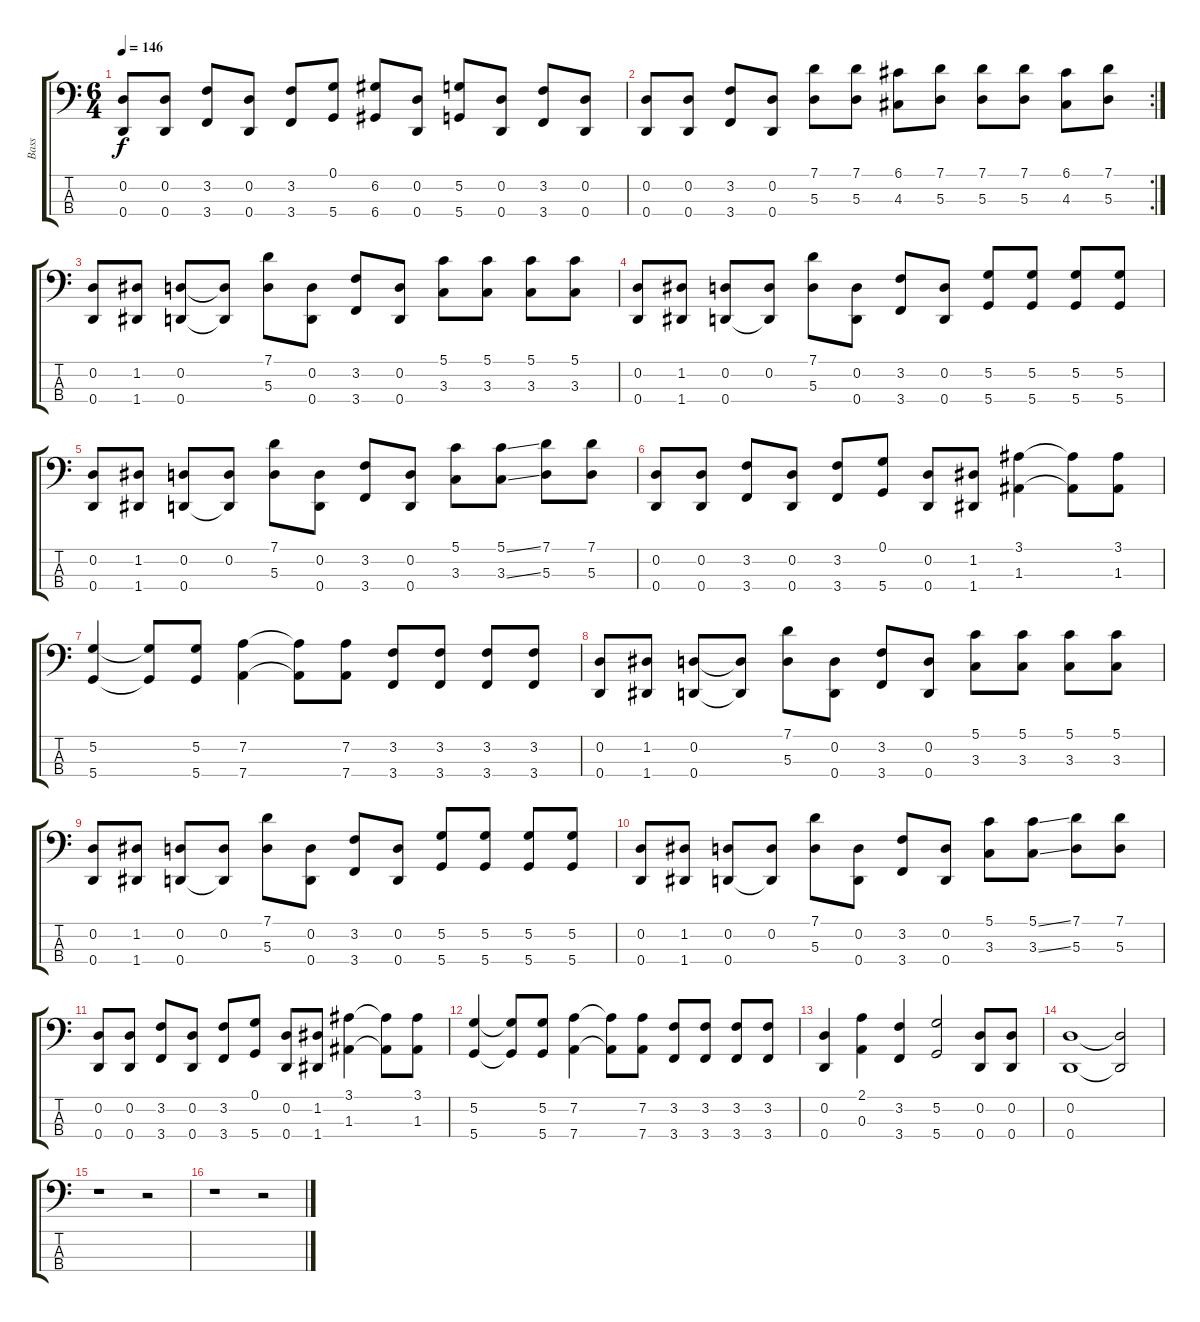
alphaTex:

\track ("Bass" "Bass") {instrument electricbasspick}
\staff {score tabs}
\tuning (G2 D2 A1 D1) {hide}
\ts (6 4)
\tempo 146
\clef f4
\ks c
(0.2 0.4).8{dy f} (0.2 0.4).8 (3.2 3.4).8 (0.2 0.4).8 (3.2 3.4).8 (0.1 5.4).8 (6.2 6.4).8 (0.2 0.4).8 (5.2 5.4).8 (0.2 0.4).8 (3.2 3.4).8 (0.2 0.4).8 |
\rc 2
(0.2 0.4).8 (0.2 0.4).8 (3.2 3.4).8 (0.2 0.4).8 (7.1 5.3).8 (7.1 5.3).8 (6.1 4.3).8 (7.1 5.3).8 (7.1 5.3).8 (7.1 5.3).8 (6.1 4.3).8 (7.1 5.3).8 |
(0.2 0.4).8 (1.2 1.4).8 (0.2 0.4).8 (0.2{t} 0.4{t}).8 (7.1 5.3).8 (0.2 0.4).8 (3.2 3.4).8 (0.2 0.4).8 (5.1 3.3).8 (5.1 3.3).8 (5.1 3.3).8 (5.1 3.3).8 |
(0.2 0.4).8 (1.2 1.4).8 (0.2 0.4).8 (0.2 0.4{t}).8 (7.1 5.3).8 (0.2 0.4).8 (3.2 3.4).8 (0.2 0.4).8 (5.2 5.4).8 (5.2 5.4).8 (5.2 5.4).8 (5.2 5.4).8 |
(0.2 0.4).8 (1.2 1.4).8 (0.2 0.4).8 (0.2 0.4{t}).8 (7.1 5.3).8 (0.2 0.4).8 (3.2 3.4).8 (0.2 0.4).8 (5.1 3.3).8 (5.1{ss} 3.3{ss}).8 (7.1 5.3).8 (7.1 5.3).8 |
(0.2 0.4).8 (0.2 0.4).8 (3.2 3.4).8 (0.2 0.4).8 (3.2 3.4).8 (0.1 5.4).8 (0.2 0.4).8 (1.2 1.4).8 (3.1 1.3).4 (3.1{t} 1.3{t}).8 (3.1 1.3).8 |
(5.2 5.4).4 (5.2{t} 5.4{t}).8 (5.2 5.4).8 (7.2 7.4).4 (7.2{t} 7.4{t}).8 (7.2 7.4).8 (3.2 3.4).8 (3.2 3.4).8 (3.2 3.4).8 (3.2 3.4).8 |
(0.2 0.4).8 (1.2 1.4).8 (0.2 0.4).8 (0.2{t} 0.4{t}).8 (7.1 5.3).8 (0.2 0.4).8 (3.2 3.4).8 (0.2 0.4).8 (5.1 3.3).8 (5.1 3.3).8 (5.1 3.3).8 (5.1 3.3).8 |
(0.2 0.4).8 (1.2 1.4).8 (0.2 0.4).8 (0.2 0.4{t}).8 (7.1 5.3).8 (0.2 0.4).8 (3.2 3.4).8 (0.2 0.4).8 (5.2 5.4).8 (5.2 5.4).8 (5.2 5.4).8 (5.2 5.4).8 |
(0.2 0.4).8 (1.2 1.4).8 (0.2 0.4).8 (0.2 0.4{t}).8 (7.1 5.3).8 (0.2 0.4).8 (3.2 3.4).8 (0.2 0.4).8 (5.1 3.3).8 (5.1{ss} 3.3{ss}).8 (7.1 5.3).8 (7.1 5.3).8 |
(0.2 0.4).8 (0.2 0.4).8 (3.2 3.4).8 (0.2 0.4).8 (3.2 3.4).8 (0.1 5.4).8 (0.2 0.4).8 (1.2 1.4).8 (3.1 1.3).4 (3.1{t} 1.3{t}).8 (3.1 1.3).8 |
(5.2 5.4).4 (5.2{t} 5.4{t}).8 (5.2 5.4).8 (7.2 7.4).4 (7.2{t} 7.4{t}).8 (7.2 7.4).8 (3.2 3.4).8 (3.2 3.4).8 (3.2 3.4).8 (3.2 3.4).8 |
(0.2 0.4).4 (2.1 0.3).4 (3.2 3.4).4 (5.2 5.4).2 (0.2 0.4).8 (0.2 0.4).8 |
(0.2 0.4).1 (0.2{t} 0.4{t}).2 |
r.1 r.2 |
r.1 r.2
